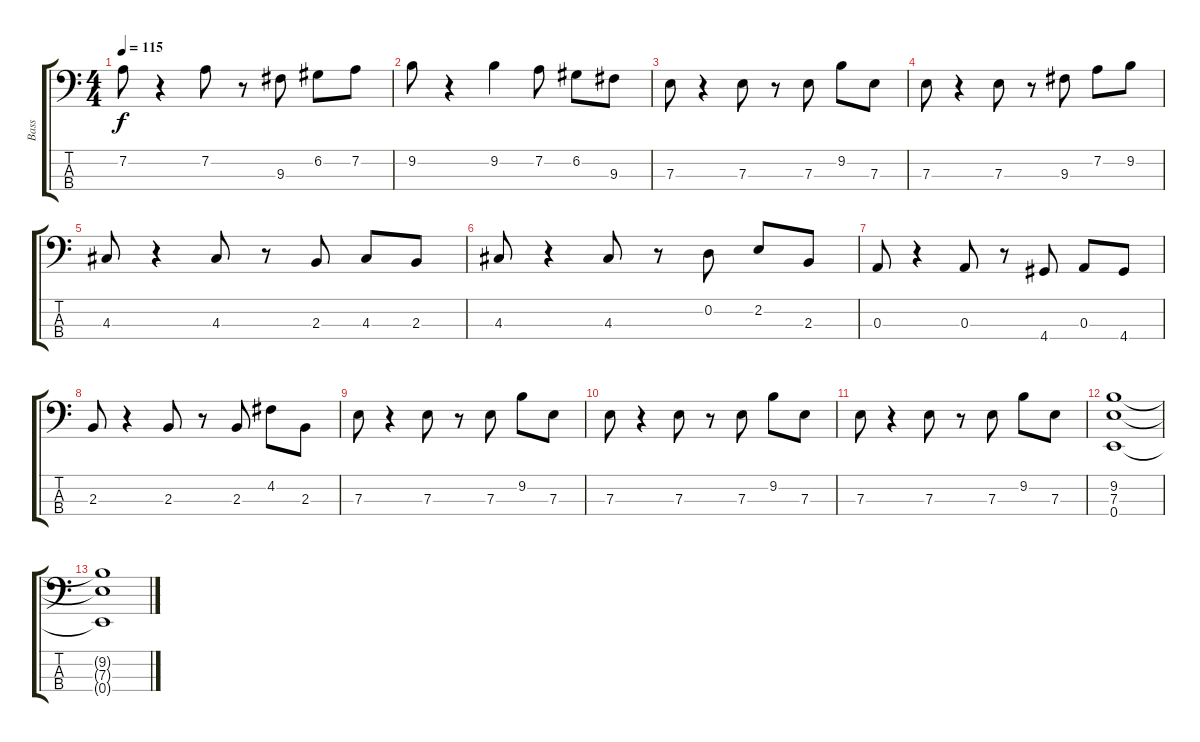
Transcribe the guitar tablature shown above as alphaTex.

\track ("Bass" "Bass") {instrument electricbassfinger}
\staff {score tabs}
\tuning (G2 D2 A1 E1) {hide}
\ts (4 4)
\tempo 115
\clef f4
\ks c
7.2.8{dy f} r.4 7.2.8 r.8 9.3.8 6.2.8 7.2.8 |
9.2.8 r.4 9.2.4 7.2.8 6.2.8 9.3.8 |
7.3.8 r.4 7.3.8 r.8 7.3.8 9.2.8 7.3.8 |
7.3.8 r.4 7.3.8 r.8 9.3.8 7.2.8 9.2.8 |
4.3.8 r.4 4.3.8 r.8 2.3.8 4.3.8 2.3.8 |
4.3.8 r.4 4.3.8 r.8 0.2.8 2.2.8 2.3.8 |
0.3.8 r.4 0.3.8 r.8 4.4.8 0.3.8 4.4.8 |
2.3.8 r.4 2.3.8 r.8 2.3.8 4.2.8 2.3.8 |
7.3.8 r.4 7.3.8 r.8 7.3.8 9.2.8 7.3.8 |
7.3.8 r.4 7.3.8 r.8 7.3.8 9.2.8 7.3.8 |
7.3.8 r.4 7.3.8 r.8 7.3.8 9.2.8 7.3.8 |
(9.2 7.3 0.4).1 |
(9.2{t} 7.3{t} 0.4{t}).1
